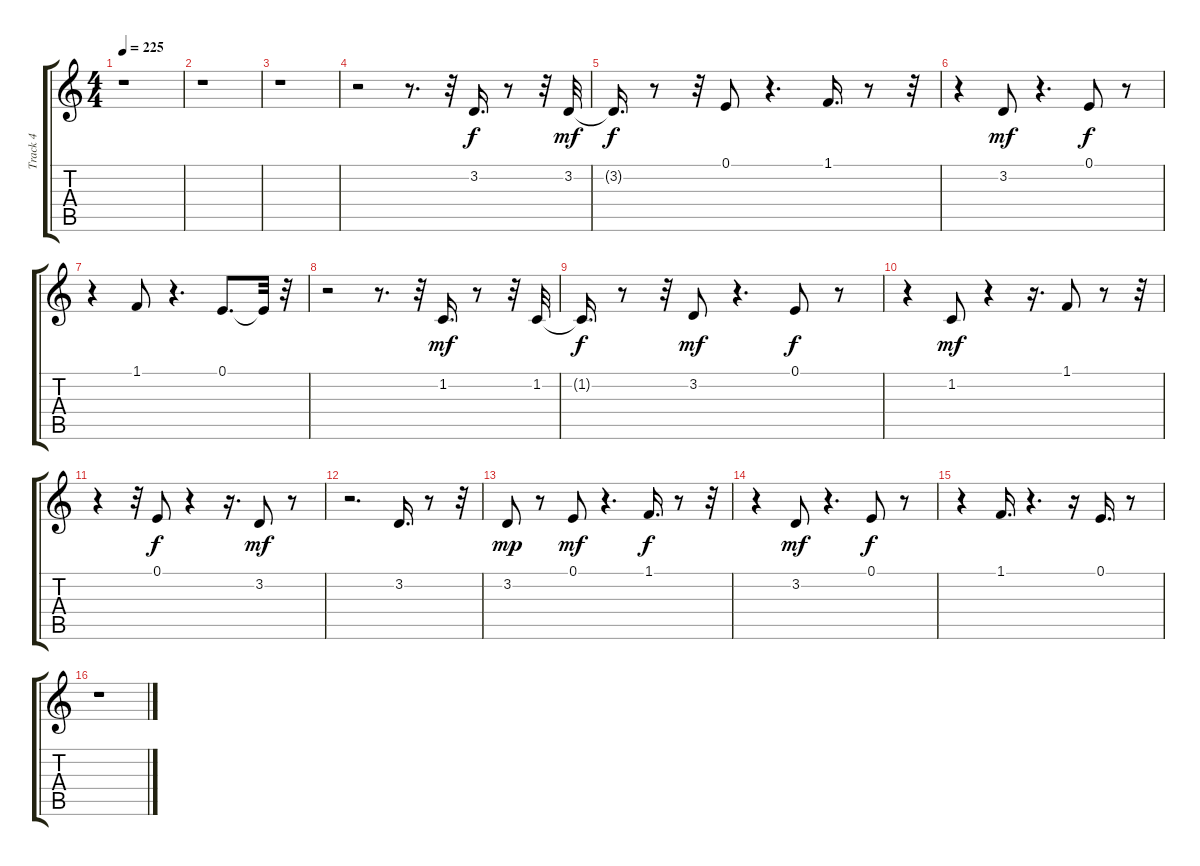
\track ("Track 4" "Track 4") {instrument pad1newage}
\staff {score tabs}
\tuning (E4 B3 G3 D3 A2 E2) {hide}
\ts (4 4)
\tempo 225
\clef g2
\ks c
r.1{dy f} |
r.1 |
r.1 |
r.2 r.8{d} r.32 3.2.16{d} r.8 r.32 3.2.32{dy mf} |
3.2{t}.16{d dy f} r.8 r.32 0.1.8 r.4{d} 1.1.16{d} r.8 r.32 |
r.4 3.2.8{dy mf} r.4{d} 0.1.8{dy f} r.8 |
r.4 1.1.8 r.4{d} 0.1.8{d} 0.1{t}.32 r.32 |
r.2 r.8{d} r.32 1.2.16{d dy mf} r.8 r.32 1.2.32 |
1.2{t}.16{d dy f} r.8 r.32 3.2.8{dy mf} r.4{d} 0.1.8{dy f} r.8 |
r.4 1.2.8{dy mf} r.4 r.16{d} 1.1.8 r.8 r.32 |
r.4 r.32 0.1.8{dy f} r.4 r.16{d} 3.2.8{dy mf} r.8 |
r.2{d} 3.2.16{d} r.8 r.32 |
3.2.8{dy mp} r.8 0.1.8{dy mf} r.4{d} 1.1.16{d dy f} r.8 r.32 |
r.4 3.2.8{dy mf} r.4{d} 0.1.8{dy f} r.8 |
r.4 1.1.16{d} r.4{d} r.16 0.1.16{d} r.8 |
r.1
